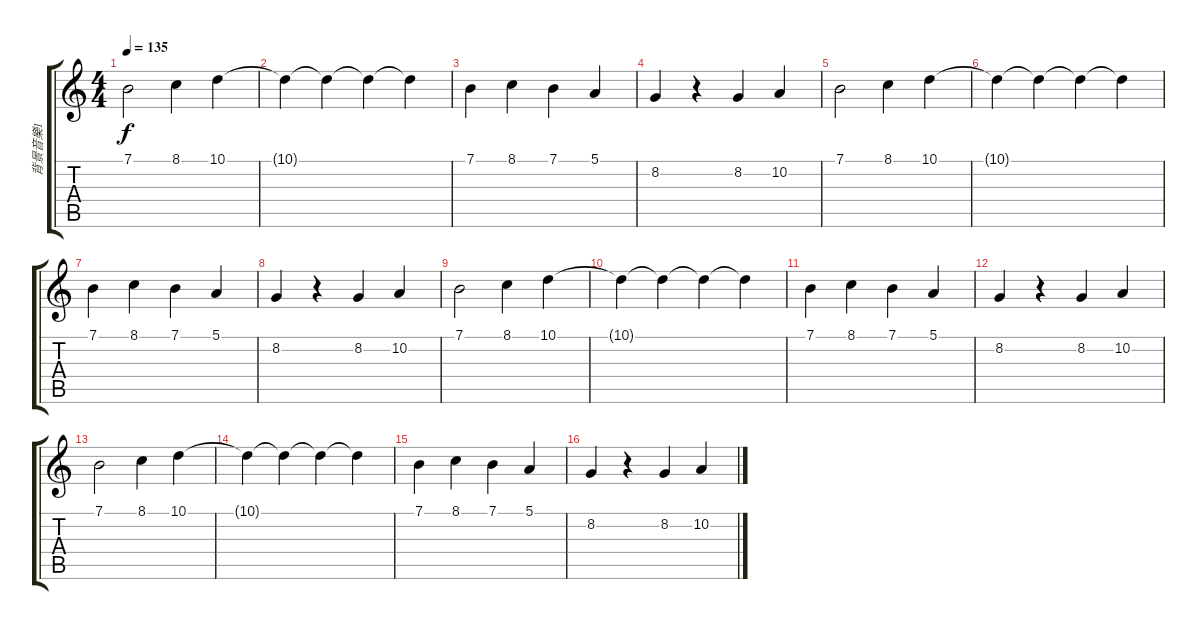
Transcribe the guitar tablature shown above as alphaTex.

\track ("背景音樂1" "背景音樂1") {instrument altosax}
\staff {score tabs}
\tuning (E4 B3 G3 D3 A2 E2) {hide}
\ts (4 4)
\tempo 135
\clef g2
\ks c
7.1.2{dy f} 8.1.4 10.1.4 |
10.1{t}.4 10.1{t}.4 10.1{t}.4 10.1{t}.4 |
7.1.4 8.1.4 7.1.4 5.1.4 |
8.2.4 r.4 8.2.4 10.2.4 |
7.1.2 8.1.4 10.1.4 |
10.1{t}.4 10.1{t}.4 10.1{t}.4 10.1{t}.4 |
7.1.4 8.1.4 7.1.4 5.1.4 |
8.2.4 r.4 8.2.4 10.2.4 |
7.1.2 8.1.4 10.1.4 |
10.1{t}.4 10.1{t}.4 10.1{t}.4 10.1{t}.4 |
7.1.4 8.1.4 7.1.4 5.1.4 |
8.2.4 r.4 8.2.4 10.2.4 |
7.1.2 8.1.4 10.1.4 |
10.1{t}.4 10.1{t}.4 10.1{t}.4 10.1{t}.4 |
7.1.4 8.1.4 7.1.4 5.1.4 |
8.2.4 r.4 8.2.4 10.2.4
